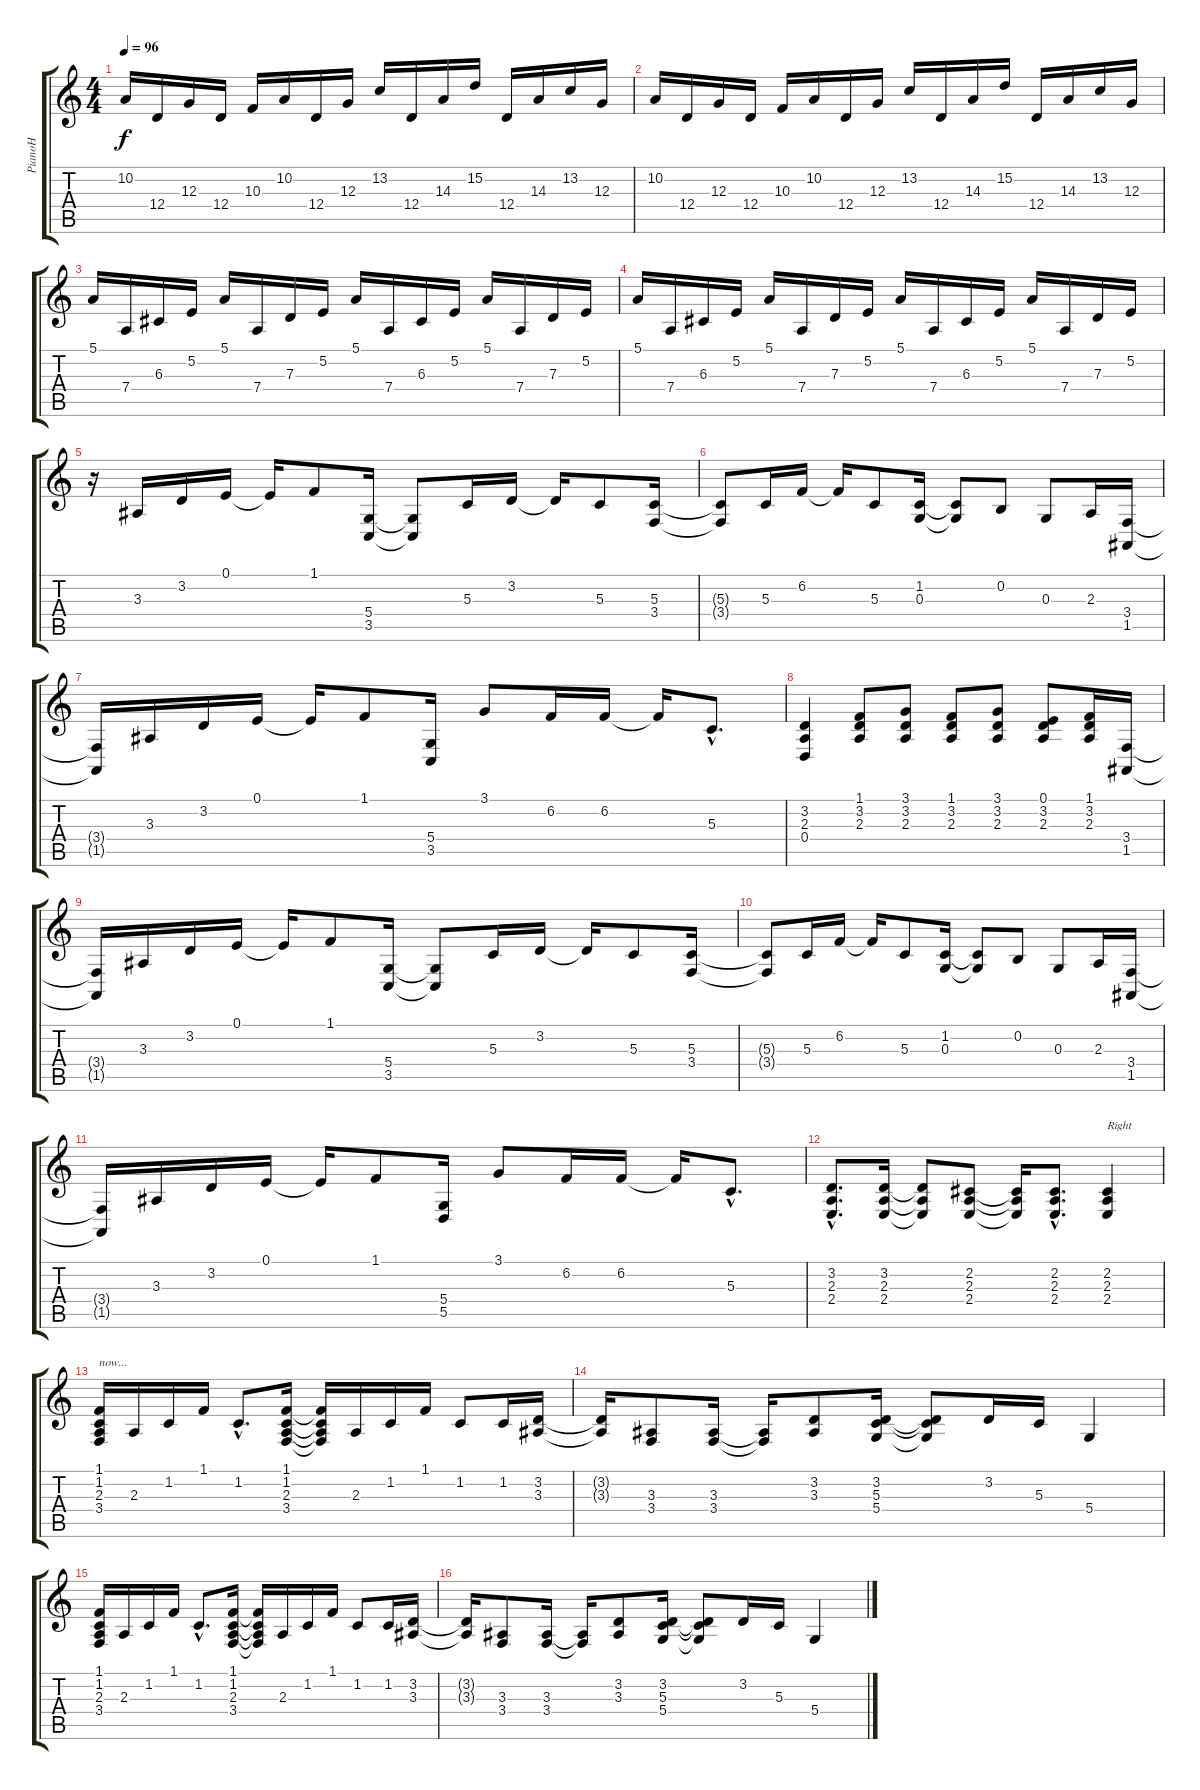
\track ("PianoH" "PianoH") {instrument acousticgrandpiano}
\staff {score tabs}
\tuning (E4 B3 G3 D3 A2 E2) {hide}
\ts (4 4)
\tempo 96
\clef g2
\ks c
10.2.16{dy f} 12.4.16 12.3.16 12.4.16 10.3.16 10.2.16 12.4.16 12.3.16 13.2.16 12.4.16 14.3.16 15.2.16 12.4.16 14.3.16 13.2.16 12.3.16 |
10.2.16 12.4.16 12.3.16 12.4.16 10.3.16 10.2.16 12.4.16 12.3.16 13.2.16 12.4.16 14.3.16 15.2.16 12.4.16 14.3.16 13.2.16 12.3.16 |
5.1.16 7.4.16 6.3.16 5.2.16 5.1.16 7.4.16 7.3.16 5.2.16 5.1.16 7.4.16 6.3.16 5.2.16 5.1.16 7.4.16 7.3.16 5.2.16 |
5.1.16 7.4.16 6.3.16 5.2.16 5.1.16 7.4.16 7.3.16 5.2.16 5.1.16 7.4.16 6.3.16 5.2.16 5.1.16 7.4.16 7.3.16 5.2.16 |
r.16 3.3.16 3.2.16 0.1.16 0.1{t}.16 1.1.8 (5.4 3.5).16 (5.4{t} 3.5{t}).8 5.3.16 3.2.16 3.2{t}.16 5.3.8 (5.3 3.4).16 |
(5.3{t} 3.4{t}).8 5.3.16 6.2.16 6.2{t}.16 5.3.8 (1.2 0.3).16 (1.2{t} 0.3{t}).8 0.2.8 0.3.8 2.3.16 (3.4 1.5).16 |
(3.4{t} 1.5{t}).16 3.3.16 3.2.16 0.1.16 0.1{t}.16 1.1.8 (5.4 3.5).16 3.1.8 6.2.16 6.2.16 6.2{t}.16 5.3{hac}.8{d} |
(3.2 2.3 0.4).4 (1.1 3.2 2.3).8 (3.1 3.2 2.3).8 (1.1 3.2 2.3).8 (3.1 3.2 2.3).8 (0.1 3.2 2.3).8 (1.1 3.2 2.3).16 (3.4 1.5).16 |
(3.4{t} 1.5{t}).16 3.3.16 3.2.16 0.1.16 0.1{t}.16 1.1.8 (5.4 3.5).16 (5.4{t} 3.5{t}).8 5.3.16 3.2.16 3.2{t}.16 5.3.8 (5.3 3.4).16 |
(5.3{t} 3.4{t}).8 5.3.16 6.2.16 6.2{t}.16 5.3.8 (1.2 0.3).16 (1.2{t} 0.3{t}).8 0.2.8 0.3.8 2.3.16 (3.4 1.5).16 |
(3.4{t} 1.5{t}).16 3.3.16 3.2.16 0.1.16 0.1{t}.16 1.1.8 (5.4 5.5).16 3.1.8 6.2.16 6.2.16 6.2{t}.16 5.3{hac}.8{d} |
(3.2{hac} 2.3{hac} 2.4{hac}).8{d} (3.2 2.3 2.4).16 (3.2{t} 2.3{t} 2.4{t}).8 (2.2 2.3 2.4).8 (2.2{t} 2.3{t} 2.4{t}).16 (2.2{hac} 2.3{hac} 2.4{hac}).8{d} (2.2 2.3 2.4).4{txt "Right"} |
(1.1 1.2 2.3 3.4).16{txt "now..."} 2.3.16 1.2.16 1.1.16 1.2{hac}.8{d} (1.1 1.2 2.3 3.4).16 (1.1{t} 1.2{t} 2.3{t} 3.4{t}).16 2.3.16 1.2.16 1.1.16 1.2.8 1.2.16 (3.2 3.3).16 |
(3.2{t} 3.3{t}).16 (3.3 3.4).8 (3.3 3.4).16 (3.3{t} 3.4{t}).16 (3.2 3.3).8 (3.2 5.3 5.4).16 (3.2{t} 5.3{t} 5.4{t}).8 3.2.16 5.3.16 5.4.4 |
(1.1 1.2 2.3 3.4).16 2.3.16 1.2.16 1.1.16 1.2{hac}.8{d} (1.1 1.2 2.3 3.4).16 (1.1{t} 1.2{t} 2.3{t} 3.4{t}).16 2.3.16 1.2.16 1.1.16 1.2.8 1.2.16 (3.2 3.3).16 |
(3.2{t} 3.3{t}).16 (3.3 3.4).8 (3.3 3.4).16 (3.3{t} 3.4{t}).16 (3.2 3.3).8 (3.2 5.3 5.4).16 (3.2{t} 5.3{t} 5.4{t}).8 3.2.16 5.3.16 5.4.4
